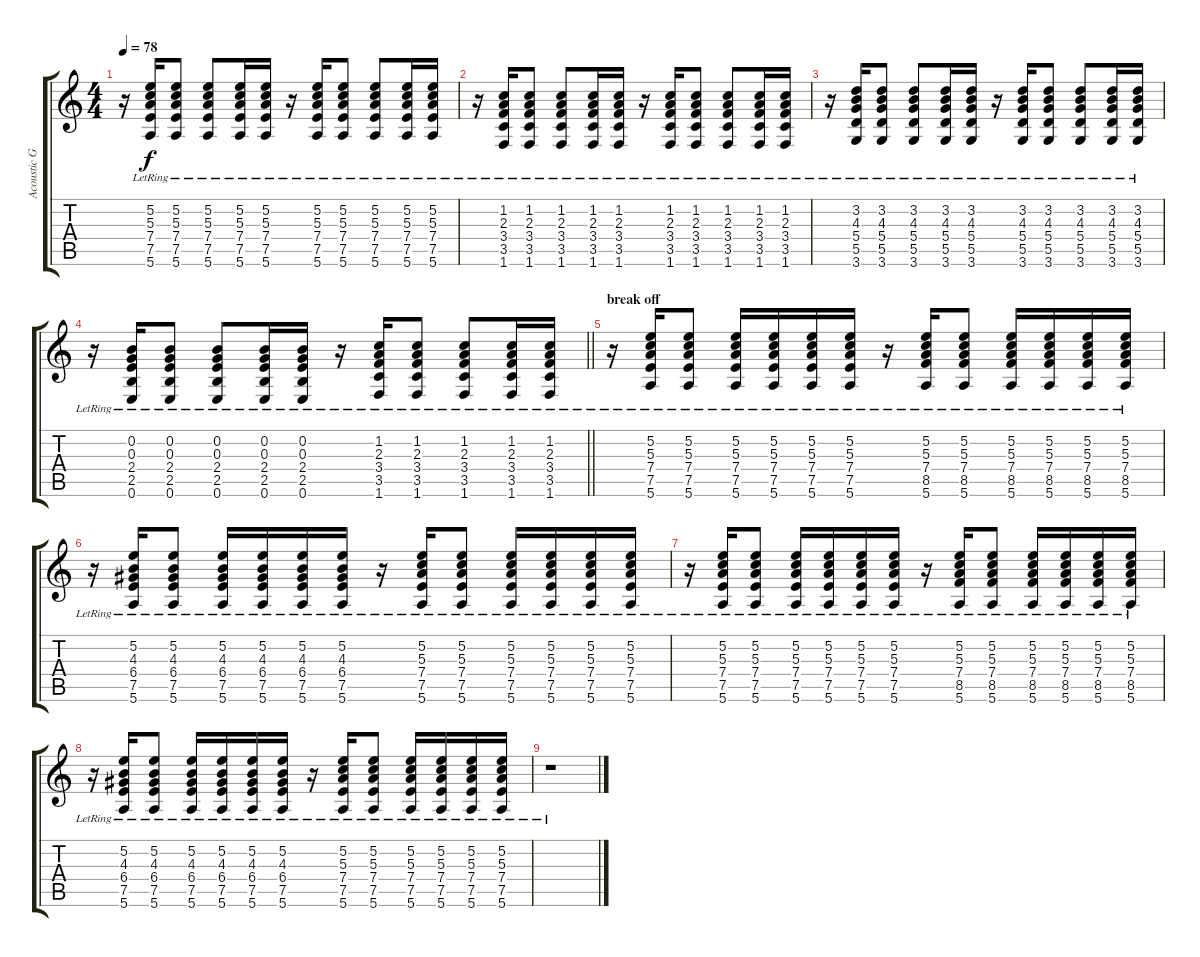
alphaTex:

\track ("Acoustic Guitar" "Acoustic G") {instrument acousticguitarsteel}
\staff {score tabs}
\tuning (E4 B3 G3 D3 A2 E2) {hide}
\ts (4 4)
\tempo 78
\clef g2
\ks c
r.16{dy f} (5.2 5.3 7.4{lr} 7.5{lr} 5.6{lr}).16 (5.2 5.3 7.4{lr} 7.5{lr} 5.6{lr}).8 (5.2 5.3 7.4{lr} 7.5{lr} 5.6{lr}).8 (5.2 5.3 7.4{lr} 7.5{lr} 5.6{lr}).16 (5.2 5.3 7.4{lr} 7.5{lr} 5.6{lr}).16 r.16 (5.2 5.3 7.4{lr} 7.5{lr} 5.6{lr}).16 (5.2 5.3 7.4{lr} 7.5{lr} 5.6{lr}).8 (5.2 5.3 7.4{lr} 7.5{lr} 5.6{lr}).8 (5.2 5.3 7.4{lr} 7.5{lr} 5.6{lr}).16 (5.2 5.3 7.4{lr} 7.5{lr} 5.6{lr}).16 |
r.16 (1.2 2.3 3.4{lr} 3.5{lr} 1.6{lr}).16 (1.2 2.3 3.4{lr} 3.5{lr} 1.6{lr}).8 (1.2 2.3 3.4{lr} 3.5{lr} 1.6{lr}).8 (1.2 2.3 3.4{lr} 3.5{lr} 1.6{lr}).16 (1.2 2.3 3.4{lr} 3.5{lr} 1.6{lr}).16 r.16 (1.2 2.3 3.4{lr} 3.5{lr} 1.6{lr}).16 (1.2 2.3 3.4{lr} 3.5{lr} 1.6{lr}).8 (1.2 2.3 3.4{lr} 3.5{lr} 1.6{lr}).8 (1.2 2.3 3.4{lr} 3.5{lr} 1.6{lr}).16 (1.2 2.3 3.4{lr} 3.5{lr} 1.6{lr}).16 |
r.16 (3.2 4.3 5.4{lr} 5.5{lr} 3.6{lr}).16 (3.2 4.3 5.4{lr} 5.5{lr} 3.6{lr}).8 (3.2 4.3 5.4{lr} 5.5{lr} 3.6{lr}).8 (3.2 4.3 5.4{lr} 5.5{lr} 3.6{lr}).16 (3.2 4.3 5.4{lr} 5.5{lr} 3.6{lr}).16 r.16 (3.2 4.3 5.4{lr} 5.5{lr} 3.6{lr}).16 (3.2 4.3 5.4{lr} 5.5{lr} 3.6{lr}).8 (3.2 4.3 5.4{lr} 5.5{lr} 3.6{lr}).8 (3.2 4.3 5.4{lr} 5.5{lr} 3.6{lr}).16 (3.2 4.3 5.4{lr} 5.5{lr} 3.6{lr}).16 |
\barLineRight lightlight
r.16 (0.2 0.3 2.4{lr} 2.5{lr} 0.6{lr}).16 (0.2 0.3 2.4{lr} 2.5{lr} 0.6{lr}).8 (0.2 0.3 2.4{lr} 2.5{lr} 0.6{lr}).8 (0.2 0.3 2.4{lr} 2.5{lr} 0.6{lr}).16 (0.2 0.3 2.4{lr} 2.5{lr} 0.6{lr}).16 r.16 (1.2 2.3 3.4{lr} 3.5{lr} 1.6{lr}).16 (1.2 2.3 3.4{lr} 3.5{lr} 1.6{lr}).8 (1.2 2.3 3.4{lr} 3.5{lr} 1.6{lr}).8 (1.2 2.3 3.4{lr} 3.5{lr} 1.6{lr}).16 (1.2 2.3 3.4{lr} 3.5{lr} 1.6{lr}).16 |
\section ("" "break off")
r.16 (5.2 5.3 7.4{lr} 7.5{lr} 5.6{lr}).16 (5.2 5.3 7.4{lr} 7.5{lr} 5.6{lr}).8 (5.2 5.3 7.4{lr} 7.5{lr} 5.6{lr}).16 (5.2 5.3 7.4{lr} 7.5{lr} 5.6{lr}).16 (5.2 5.3 7.4{lr} 7.5{lr} 5.6{lr}).16 (5.2 5.3 7.4{lr} 7.5{lr} 5.6{lr}).16 r.16 (5.2 5.3 7.4{lr} 8.5{lr} 5.6{lr}).16 (5.2 5.3 7.4{lr} 8.5{lr} 5.6{lr}).8 (5.2 5.3 7.4{lr} 8.5{lr} 5.6{lr}).16 (5.2 5.3 7.4{lr} 8.5{lr} 5.6{lr}).16 (5.2 5.3 7.4{lr} 8.5{lr} 5.6{lr}).16 (5.2 5.3 7.4{lr} 8.5{lr} 5.6{lr}).16 |
r.16 (5.2 4.3 6.4{lr} 7.5{lr} 5.6{lr}).16 (5.2 4.3 6.4{lr} 7.5{lr} 5.6{lr}).8 (5.2 4.3 6.4{lr} 7.5{lr} 5.6{lr}).16 (5.2 4.3 6.4{lr} 7.5{lr} 5.6{lr}).16 (5.2 4.3 6.4{lr} 7.5{lr} 5.6{lr}).16 (5.2 4.3 6.4{lr} 7.5{lr} 5.6{lr}).16 r.16 (5.2 5.3 7.4{lr} 7.5{lr} 5.6{lr}).16 (5.2 5.3 7.4{lr} 7.5{lr} 5.6{lr}).8 (5.2 5.3 7.4{lr} 7.5{lr} 5.6{lr}).16 (5.2 5.3 7.4{lr} 7.5{lr} 5.6{lr}).16 (5.2 5.3 7.4{lr} 7.5{lr} 5.6{lr}).16 (5.2 5.3 7.4{lr} 7.5{lr} 5.6{lr}).16 |
r.16 (5.2 5.3 7.4{lr} 7.5{lr} 5.6{lr}).16 (5.2 5.3 7.4{lr} 7.5{lr} 5.6{lr}).8 (5.2 5.3 7.4{lr} 7.5{lr} 5.6{lr}).16 (5.2 5.3 7.4{lr} 7.5{lr} 5.6{lr}).16 (5.2 5.3 7.4{lr} 7.5{lr} 5.6{lr}).16 (5.2 5.3 7.4{lr} 7.5{lr} 5.6{lr}).16 r.16 (5.2 5.3 7.4{lr} 8.5{lr} 5.6{lr}).16 (5.2 5.3 7.4{lr} 8.5{lr} 5.6{lr}).8 (5.2 5.3 7.4{lr} 8.5{lr} 5.6{lr}).16 (5.2 5.3 7.4{lr} 8.5{lr} 5.6{lr}).16 (5.2 5.3 7.4{lr} 8.5{lr} 5.6{lr}).16 (5.2 5.3 7.4{lr} 8.5{lr} 5.6{lr}).16 |
r.16 (5.2 4.3 6.4{lr} 7.5{lr} 5.6{lr}).16 (5.2 4.3 6.4{lr} 7.5{lr} 5.6{lr}).8 (5.2 4.3 6.4{lr} 7.5{lr} 5.6{lr}).16 (5.2 4.3 6.4{lr} 7.5{lr} 5.6{lr}).16 (5.2 4.3 6.4{lr} 7.5{lr} 5.6{lr}).16 (5.2 4.3 6.4{lr} 7.5{lr} 5.6{lr}).16 r.16 (5.2 5.3 7.4{lr} 7.5{lr} 5.6{lr}).16 (5.2 5.3 7.4{lr} 7.5{lr} 5.6{lr}).8 (5.2 5.3 7.4{lr} 7.5{lr} 5.6{lr}).16 (5.2 5.3 7.4{lr} 7.5{lr} 5.6{lr}).16 (5.2 5.3 7.4{lr} 7.5{lr} 5.6{lr}).16 (5.2 5.3 7.4{lr} 7.5{lr} 5.6{lr}).16 |
r.1
